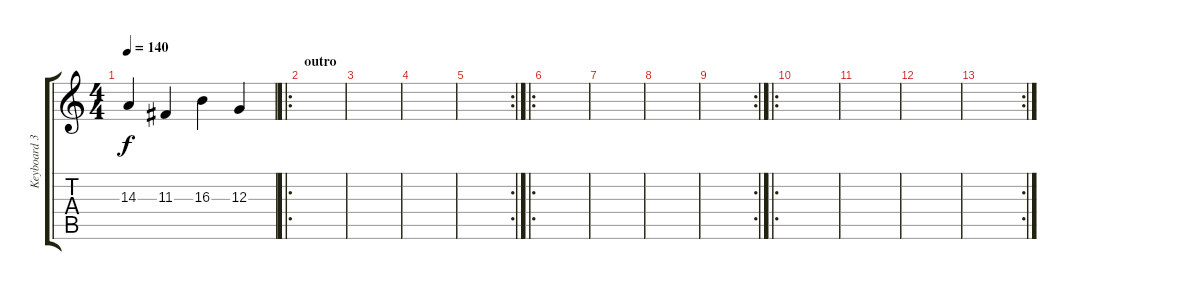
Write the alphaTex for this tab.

\track ("Keyboard 3" "Keyboard 3") {instrument lead2sawtooth}
\staff {score tabs}
\tuning (E4 B3 G3 D3 A2 E2) {hide}
\ts (4 4)
\tempo 140
\clef g2
\ks c
14.3.4{dy f} 11.3.4 16.3.4 12.3.4 |
\ro
\section ("" "outro")
|
|
|
\rc 2
|
\ro
|
|
|
\rc 2
|
\ro
|
|
|
\rc 2
